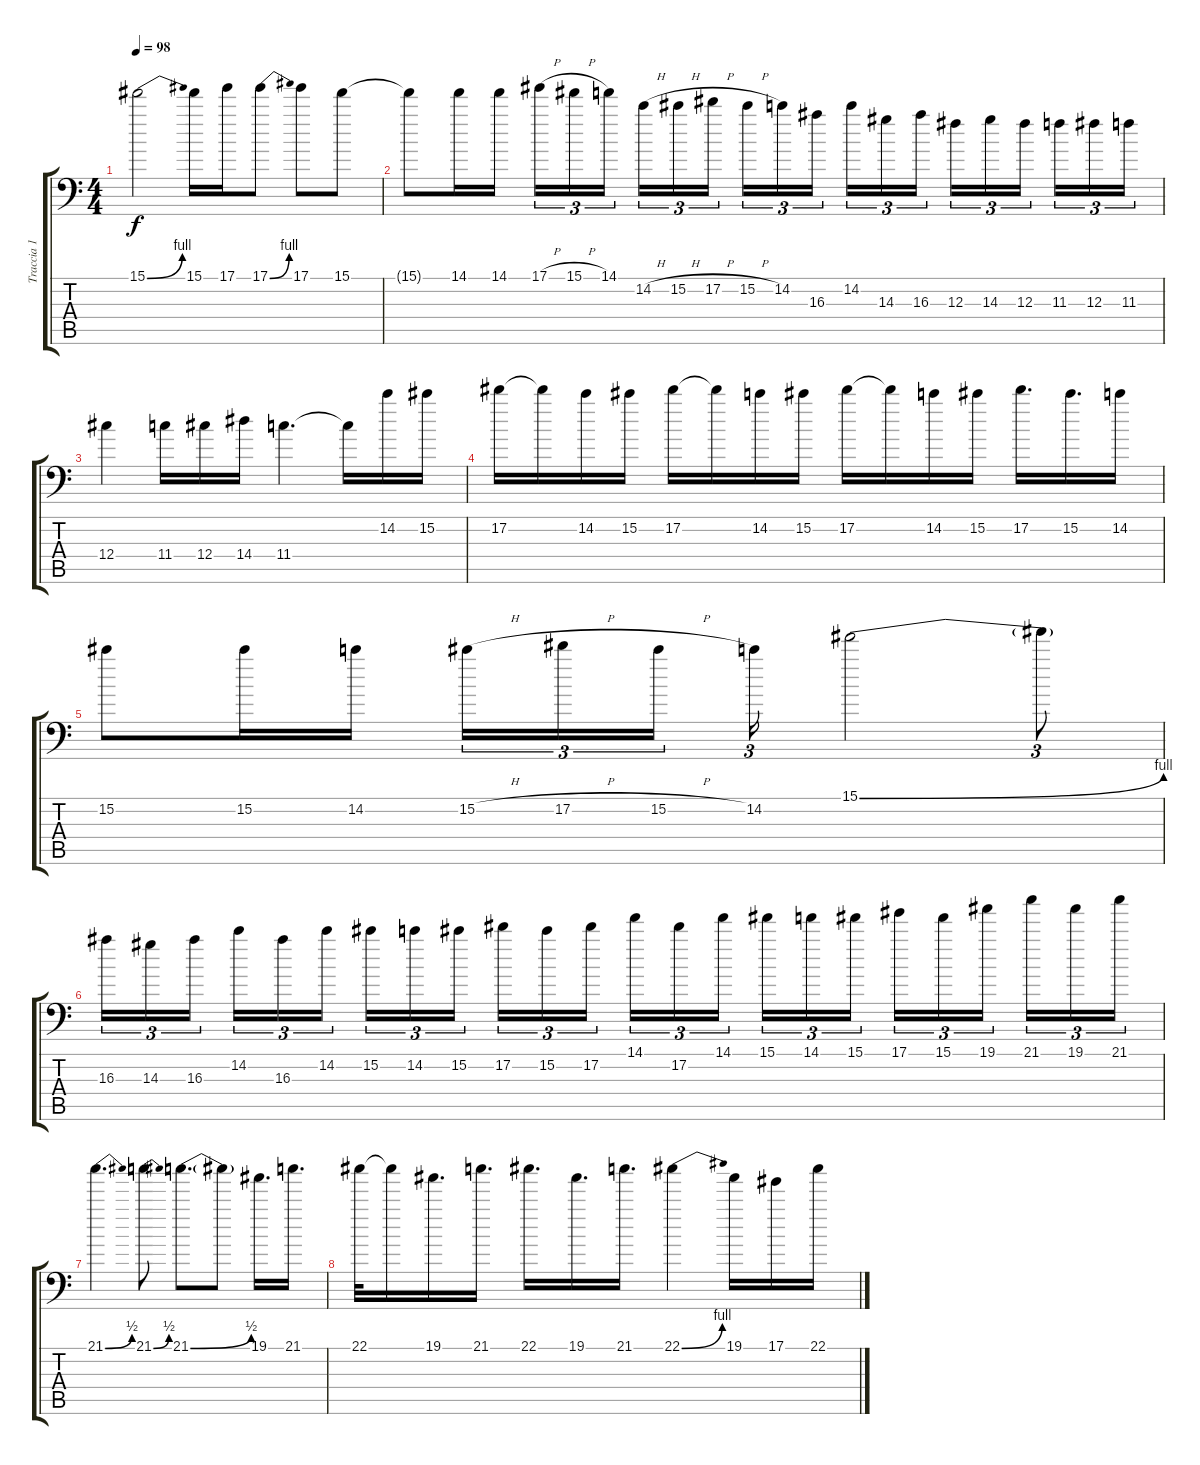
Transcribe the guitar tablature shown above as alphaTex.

\track ("Traccia 1" "Traccia 1") {instrument distortionguitar}
\staff {score tabs}
\tuning (Eb4 Bb3 Gb3 Db3 Ab2 Bb1) {hide}
\ts (4 4)
\tempo 98
\clef f4
\ks c
15.1{be (bend 0 0 60 4)}.2{dy f} 15.1.16 17.1.16 17.1{be (bend 0 0 60 4)}.8 17.1.8 15.1.8 |
15.1{t}.8 14.1.16 14.1.16 17.1{h}.16{tu (3 2)} 15.1{h}.16{tu (3 2)} 14.1.16{tu (3 2) beam splitsecondary} 14.2{h}.16{tu (3 2)} 15.2{h}.16{tu (3 2)} 17.2{h}.16{tu (3 2)} 15.2{h}.16{tu (3 2)} 14.2.16{tu (3 2)} 16.3.16{tu (3 2) beam splitsecondary} 14.2.16{tu (3 2)} 14.3.16{tu (3 2)} 16.3.16{tu (3 2)} 12.3.16{tu (3 2)} 14.3.16{tu (3 2)} 12.3.16{tu (3 2) beam splitsecondary} 11.3.16{tu (3 2)} 12.3.16{tu (3 2)} 11.3.16{tu (3 2)} |
12.4.4 11.4.16 12.4.16 14.4.16 11.4.4{d} 11.4{t}.16 14.2.16 15.2.16 |
17.2.16 17.2{t}.16 14.2.16 15.2.16 17.2.16 17.2{t}.16 14.2.16 15.2.16 17.2.16 17.2{t}.16 14.2.16 15.2.16 17.2.16{d} 15.2.16{d} 14.2.16 |
15.2.8 15.2.16 14.2.16 15.2{h}.16{tu (3 2)} 17.2{h}.16{tu (3 2)} 15.2{h}.16{tu (3 2) beam splitsecondary} 14.2.16{tu (3 2)} 15.1{be (bend 0 0 60 4)}.2 15.1{t}.8{tu (3 2)} |
16.3.16{tu (3 2)} 14.3.16{tu (3 2)} 16.3.16{tu (3 2) beam splitsecondary} 14.2.16{tu (3 2)} 16.3.16{tu (3 2)} 14.2.16{tu (3 2)} 15.2.16{tu (3 2)} 14.2.16{tu (3 2)} 15.2.16{tu (3 2) beam splitsecondary} 17.2.16{tu (3 2)} 15.2.16{tu (3 2)} 17.2.16{tu (3 2)} 14.1.16{tu (3 2)} 17.2.16{tu (3 2)} 14.1.16{tu (3 2) beam splitsecondary} 15.1.16{tu (3 2)} 14.1.16{tu (3 2)} 15.1.16{tu (3 2)} 17.1.16{tu (3 2)} 15.1.16{tu (3 2)} 19.1.16{tu (3 2) beam splitsecondary} 21.1.16{tu (3 2)} 19.1.16{tu (3 2)} 21.1.16{tu (3 2)} |
21.1{be (bend 0 0 60 2)}.4{d} 21.1{be (bend 0 0 60 2)}.8 21.1{be (bend 0 0 60 2)}.8{d} 21.1{t}.8 19.1.16{d} 21.1.16{d} |
22.1.32 22.1{t}.16 19.1.16{d} 21.1.16{d} 22.1.16{d} 19.1.16{d} 21.1.16{d} 22.1{be (bend 0 0 60 4)}.4 19.1.16 17.1.16 22.1.16
